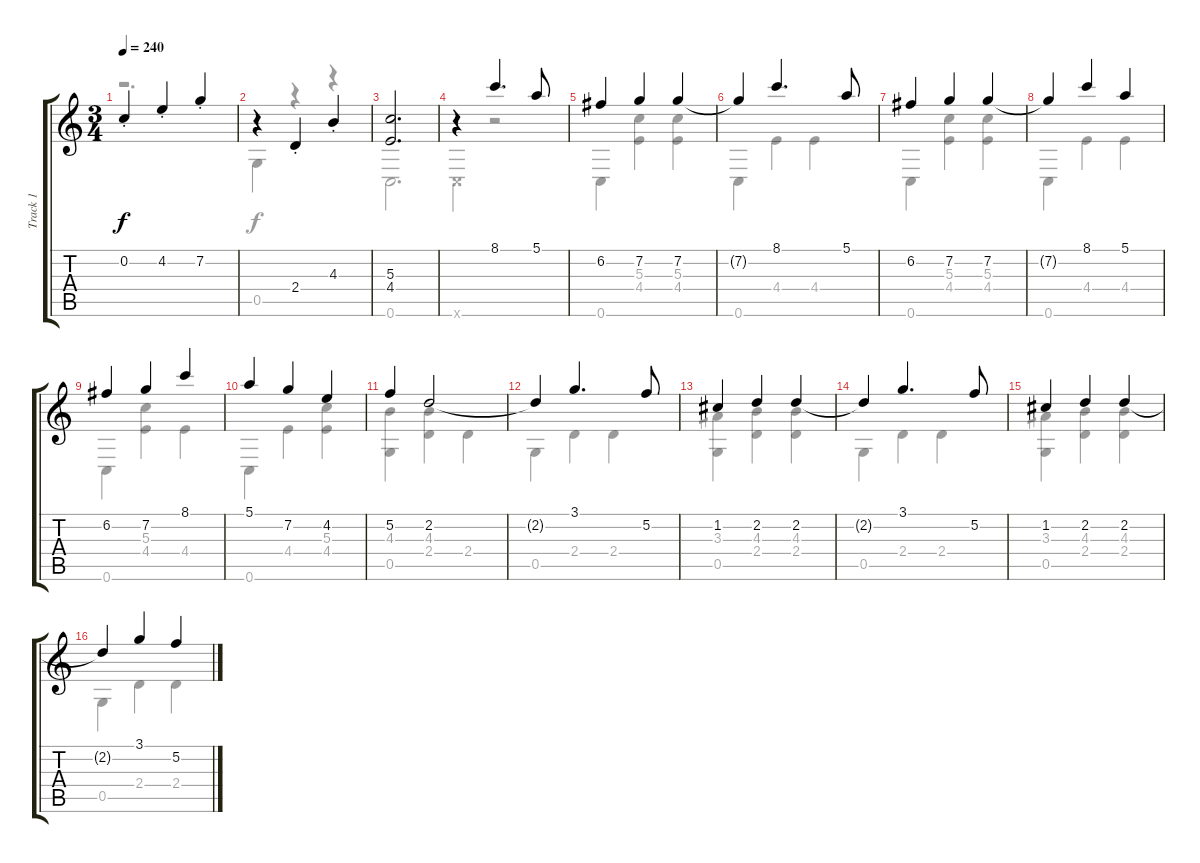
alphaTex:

\track ("Track 1" "Track 1") {instrument acousticguitarsteel}
\staff {score tabs}
\tuning (E4 C4 G3 C3 G2 C2) {hide}
\voice
\ts (3 4)
\tempo 240
\clef g2
\ks c
0.2{st}.4{dy f} 4.2{st}.4 7.2{st}.4 |
r.4 2.4{st}.4 4.3{st}.4 |
(5.3 4.4).2{d} |
r.4 8.1.4{d} 5.1.8 |
6.2.4 7.2.4 7.2.4 |
7.2{t}.4 8.1.4{d} 5.1.8 |
6.2.4 7.2.4 7.2.4 |
7.2{t}.4 8.1.4 5.1.4 |
6.2.4 7.2.4 8.1.4 |
5.1.4 7.2.4 4.2.4 |
5.2.4 2.2.2 |
2.2{t}.4 3.1.4{d} 5.2.8 |
1.2.4 2.2.4 2.2.4 |
2.2{t}.4 3.1.4{d} 5.2.8 |
1.2.4 2.2.4 2.2.4 |
2.2{t}.4 3.1.4 5.2.4
\voice
\clef g2
\ottava regular
\simile none
\ks c
r.2{d dy f} |
0.5.4 r.4 r.4 |
0.6.2{d} |
0.6{x}.4 r.2 |
0.6.4 (5.3 4.4).4 (5.3 4.4).4 |
0.6.4 4.4.4 4.4.4 |
0.6.4 (5.3 4.4).4 (5.3 4.4).4 |
0.6.4 4.4.4 4.4.4 |
0.6.4 (5.3 4.4).4 4.4.4 |
0.6.4 4.4.4 (5.3 4.4).4 |
(4.3 0.5).4 (4.3 2.4).4 2.4.4 |
0.5.4 2.4.4 2.4.4 |
(3.3 0.5).4 (4.3 2.4).4 (4.3 2.4).4 |
0.5.4 2.4.4 2.4.4 |
(3.3 0.5).4 (4.3 2.4).4 (4.3 2.4).4 |
0.5.4 2.4.4 2.4.4
